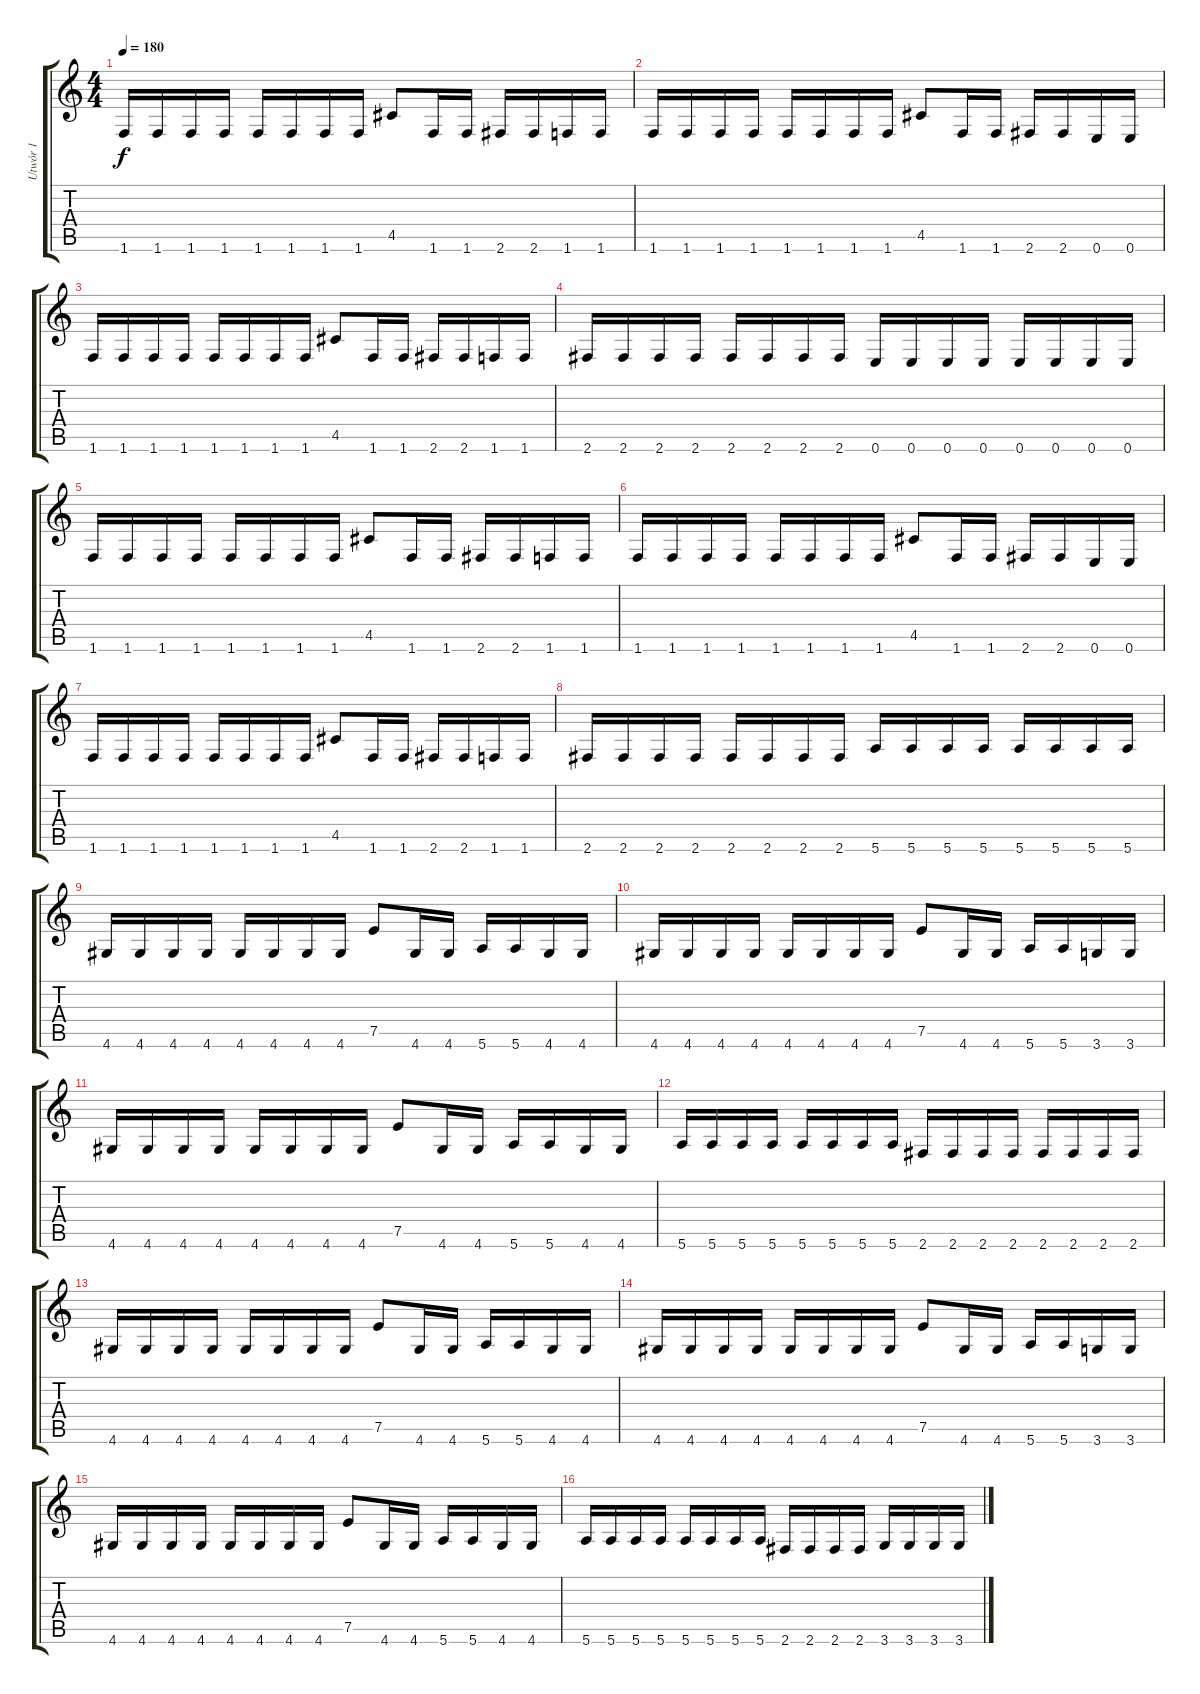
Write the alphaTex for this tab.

\track ("Utwór 1" "Utwór 1") {instrument distortionguitar}
\staff {score tabs}
\tuning (E4 B3 G3 D3 A2 E2) {hide}
\ts (4 4)
\tempo 180
\clef g2
\ks c
1.6.16{dy f} 1.6.16 1.6.16 1.6.16 1.6.16 1.6.16 1.6.16 1.6.16 4.5.8 1.6.16 1.6.16 2.6.16 2.6.16 1.6.16 1.6.16 |
1.6.16 1.6.16 1.6.16 1.6.16 1.6.16 1.6.16 1.6.16 1.6.16 4.5.8 1.6.16 1.6.16 2.6.16 2.6.16 0.6.16 0.6.16 |
1.6.16 1.6.16 1.6.16 1.6.16 1.6.16 1.6.16 1.6.16 1.6.16 4.5.8 1.6.16 1.6.16 2.6.16 2.6.16 1.6.16 1.6.16 |
2.6.16 2.6.16 2.6.16 2.6.16 2.6.16 2.6.16 2.6.16 2.6.16 0.6.16 0.6.16 0.6.16 0.6.16 0.6.16 0.6.16 0.6.16 0.6.16 |
1.6.16 1.6.16 1.6.16 1.6.16 1.6.16 1.6.16 1.6.16 1.6.16 4.5.8 1.6.16 1.6.16 2.6.16 2.6.16 1.6.16 1.6.16 |
1.6.16 1.6.16 1.6.16 1.6.16 1.6.16 1.6.16 1.6.16 1.6.16 4.5.8 1.6.16 1.6.16 2.6.16 2.6.16 0.6.16 0.6.16 |
1.6.16 1.6.16 1.6.16 1.6.16 1.6.16 1.6.16 1.6.16 1.6.16 4.5.8 1.6.16 1.6.16 2.6.16 2.6.16 1.6.16 1.6.16 |
2.6.16 2.6.16 2.6.16 2.6.16 2.6.16 2.6.16 2.6.16 2.6.16 5.6.16 5.6.16 5.6.16 5.6.16 5.6.16 5.6.16 5.6.16 5.6.16 |
4.6.16 4.6.16 4.6.16 4.6.16 4.6.16 4.6.16 4.6.16 4.6.16 7.5.8 4.6.16 4.6.16 5.6.16 5.6.16 4.6.16 4.6.16 |
4.6.16 4.6.16 4.6.16 4.6.16 4.6.16 4.6.16 4.6.16 4.6.16 7.5.8 4.6.16 4.6.16 5.6.16 5.6.16 3.6.16 3.6.16 |
4.6.16 4.6.16 4.6.16 4.6.16 4.6.16 4.6.16 4.6.16 4.6.16 7.5.8 4.6.16 4.6.16 5.6.16 5.6.16 4.6.16 4.6.16 |
5.6.16 5.6.16 5.6.16 5.6.16 5.6.16 5.6.16 5.6.16 5.6.16 2.6.16 2.6.16 2.6.16 2.6.16 2.6.16 2.6.16 2.6.16 2.6.16 |
4.6.16 4.6.16 4.6.16 4.6.16 4.6.16 4.6.16 4.6.16 4.6.16 7.5.8 4.6.16 4.6.16 5.6.16 5.6.16 4.6.16 4.6.16 |
4.6.16 4.6.16 4.6.16 4.6.16 4.6.16 4.6.16 4.6.16 4.6.16 7.5.8 4.6.16 4.6.16 5.6.16 5.6.16 3.6.16 3.6.16 |
4.6.16 4.6.16 4.6.16 4.6.16 4.6.16 4.6.16 4.6.16 4.6.16 7.5.8 4.6.16 4.6.16 5.6.16 5.6.16 4.6.16 4.6.16 |
5.6.16 5.6.16 5.6.16 5.6.16 5.6.16 5.6.16 5.6.16 5.6.16 2.6.16 2.6.16 2.6.16 2.6.16 3.6.16 3.6.16 3.6.16 3.6.16
